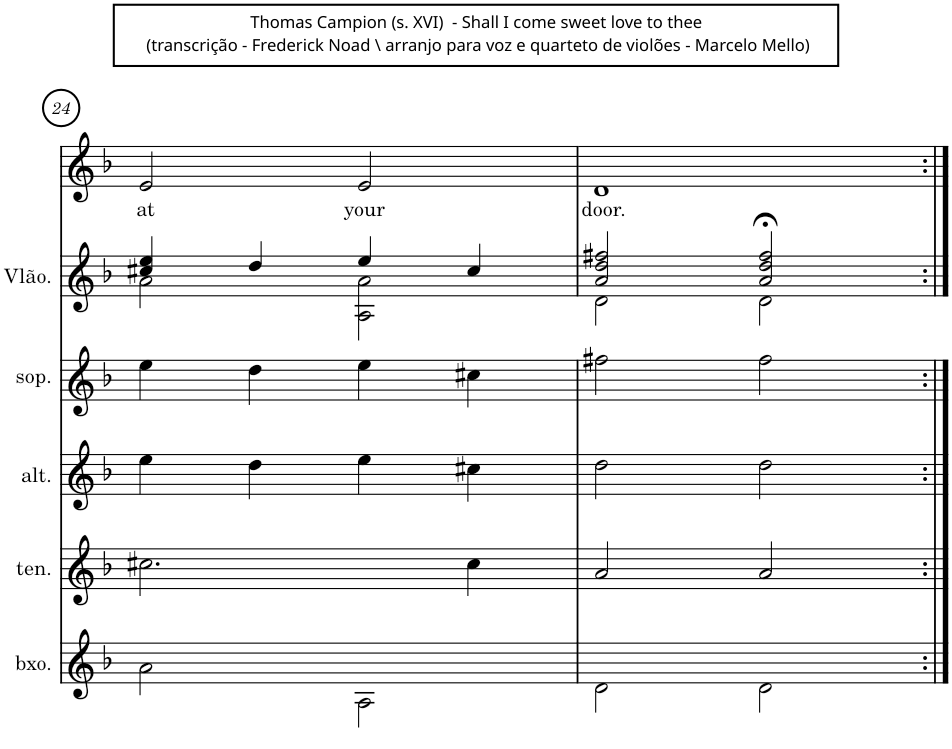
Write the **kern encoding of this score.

**kern	**kern	**kern	**kern	**kern	**kern	**text
*part6	*part5	*part4	*part3	*part2	*part1	*part1
*staff6	*staff5	*staff4	*staff3	*staff2	*staff1	*staff1
*I"vlão  baixo	*I"vlão tenor	*I"vlão alto	*I"vlão soprano	*I"vlão  (arranjo  original)	*I"Voz	*
*I'bxo.	*I'ten.	*I'alt.	*I'sop.	*I'Vlão.	*	*
!!LO:PB:g=z
*clefG2	*clefG2	*clefG2	*clefG2	*clefG2	*clefG2	*
*Trd7c12	*Trd7c12	*Trd7c12	*Trd7c12	*Trd7c12	*	*
*k[b-]	*k[b-]	*k[b-]	*k[b-]	*k[b-]	*k[b-]	*
*M4/4	*M4/4	*M4/4	*M4/4	*M4/4	*M4/4	*
=24	=24	=24	=24	=24	=24	=24
*	*	*	*	*^	*	*
!	!	!	!	!	!	!	!LO:LY:b
2a\	2.cc#X\	4ee\	4ee\	4cc#X/ 4ee/	2a\	2e/	at
.	.	4dd\	4dd\	4dd/	.	.	.
!	!	!	!	!	!	!	!LO:LY:b
2A\	.	4ee\	4ee\	4ee/	2A\ 2a\	2e/	your
.	4cc#\	4cc#X\	4cc#X\	4cc#/	.	.	.
=25	=25	=25	=25	=25	=25	=25	=25
!	!	!	!	!	!	!	!LO:LY:b
2d\	2a/	2dd\	2ff#X\	2a/ 2dd/ 2ff#X/	2d\	1d	door.
2d\	2a/	2dd\	2ff#\	2a/;< 2dd/;< 2ff#/;<	2d\	.	.
*	*	*	*	*v	*v	*	*
=:|!	=:|!	=:|!	=:|!	=:|!	=:|!	=:|!
*-	*-	*-	*-	*-	*-	*-
